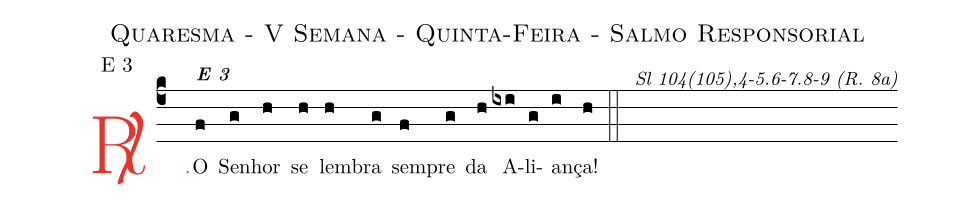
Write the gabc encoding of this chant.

name: Quaresma - V Semana - Quinta-Feira - Salmo Responsorial;
mode: E 3;
commentary: Sl 104(105),4-5.6-7.8-9 (R. 8a);
%%
(c4)

<c><sp>R/</sp>.</c>() O<alt>\textbf{E 3}</alt>(f) Se(g)nhor(h) se(h) lem(h)bra(g) sem(f)pre(g) da(h) A(ixi)li(g)an(i)ça!(h)

(::)
